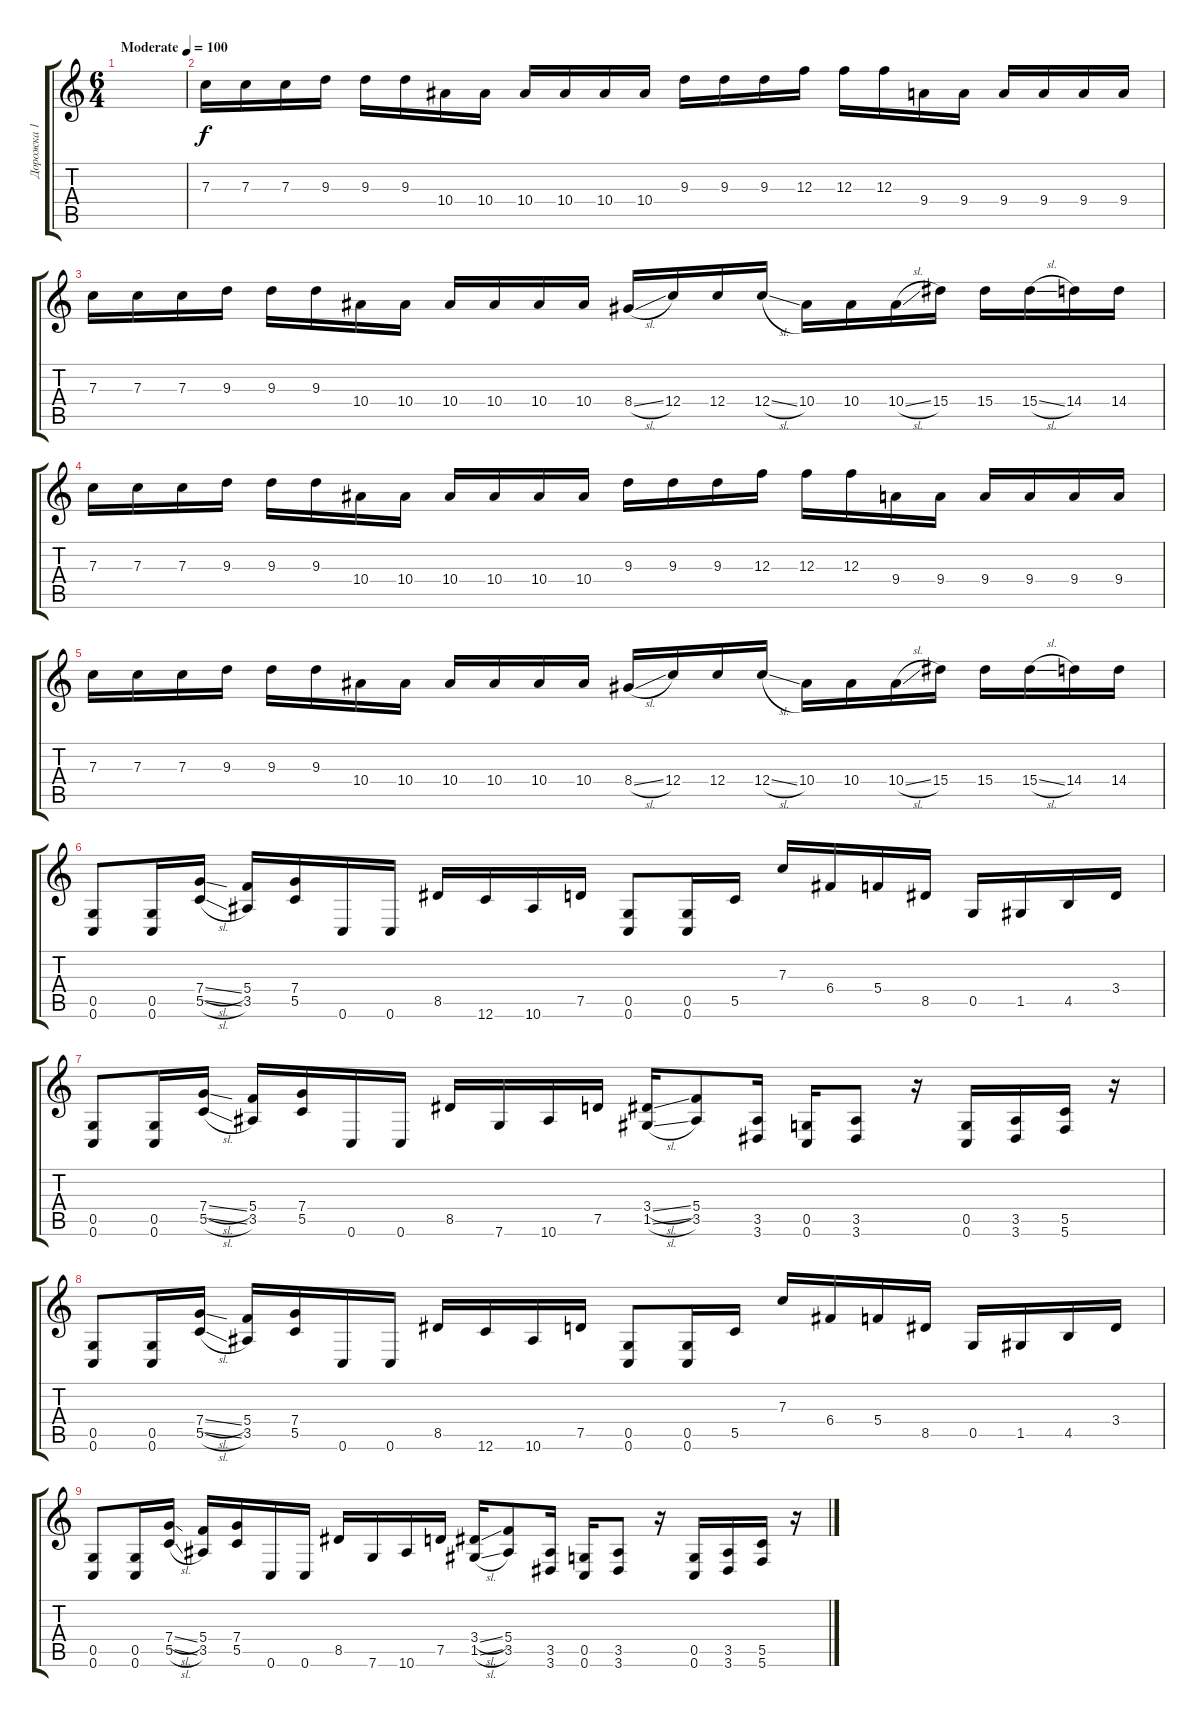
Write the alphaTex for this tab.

\track ("Дорожка 1" "Дорожка 1") {instrument overdrivenguitar}
\staff {score tabs}
\tuning (D4 A3 F3 C3 G2 C2) {hide}
\ts (6 4)
\tempo (100 "Moderate")
\clef g2
\ks c
|
7.3.16 7.3.16 7.3.16 9.3.16 9.3.16 9.3.16 10.4.16 10.4.16 10.4.16 10.4.16 10.4.16 10.4.16 9.3.16 9.3.16 9.3.16 12.3.16 12.3.16 12.3.16 9.4.16 9.4.16 9.4.16 9.4.16 9.4.16 9.4.16 |
7.3.16 7.3.16 7.3.16 9.3.16 9.3.16 9.3.16 10.4.16 10.4.16 10.4.16 10.4.16 10.4.16 10.4.16 8.4{sl}.16 12.4.16 12.4.16 12.4{sl}.16 10.4.16 10.4.16 10.4{sl}.16 15.4.16 15.4.16 15.4{sl}.16 14.4.16 14.4.16 |
7.3.16 7.3.16 7.3.16 9.3.16 9.3.16 9.3.16 10.4.16 10.4.16 10.4.16 10.4.16 10.4.16 10.4.16 9.3.16 9.3.16 9.3.16 12.3.16 12.3.16 12.3.16 9.4.16 9.4.16 9.4.16 9.4.16 9.4.16 9.4.16 |
7.3.16 7.3.16 7.3.16 9.3.16 9.3.16 9.3.16 10.4.16 10.4.16 10.4.16 10.4.16 10.4.16 10.4.16 8.4{sl}.16 12.4.16 12.4.16 12.4{sl}.16 10.4.16 10.4.16 10.4{sl}.16 15.4.16 15.4.16 15.4{sl}.16 14.4.16 14.4.16 |
(0.5 0.6).8 (0.5 0.6).16 (7.4{sl} 5.5{sl}).16 (5.4 3.5).16 (7.4 5.5).16 0.6.16 0.6.16 8.5.16 12.6.16 10.6.16 7.5.16 (0.5 0.6).8 (0.5 0.6).16 5.5.16 7.3.16 6.4.16 5.4.16 8.5.16 0.5.16 1.5.16 4.5.16 3.4.16 |
(0.5 0.6).8 (0.5 0.6).16 (7.4{sl} 5.5{sl}).16 (5.4 3.5).16 (7.4 5.5).16 0.6.16 0.6.16 8.5.16 7.6.16 10.6.16 7.5.16 (3.4{sl} 1.5{sl}).16 (5.4 3.5).8 (3.5 3.6).16 (0.5 0.6).16 (3.5 3.6).8 r.16 (0.5 0.6).16 (3.5 3.6).16 (5.5 5.6).16 r.16 |
(0.5 0.6).8 (0.5 0.6).16 (7.4{sl} 5.5{sl}).16 (5.4 3.5).16 (7.4 5.5).16 0.6.16 0.6.16 8.5.16 12.6.16 10.6.16 7.5.16 (0.5 0.6).8 (0.5 0.6).16 5.5.16 7.3.16 6.4.16 5.4.16 8.5.16 0.5.16 1.5.16 4.5.16 3.4.16 |
(0.5 0.6).8 (0.5 0.6).16 (7.4{sl} 5.5{sl}).16 (5.4 3.5).16 (7.4 5.5).16 0.6.16 0.6.16 8.5.16 7.6.16 10.6.16 7.5.16 (3.4{sl} 1.5{sl}).16 (5.4 3.5).8 (3.5 3.6).16 (0.5 0.6).16 (3.5 3.6).8 r.16 (0.5 0.6).16 (3.5 3.6).16 (5.5 5.6).16 r.16
